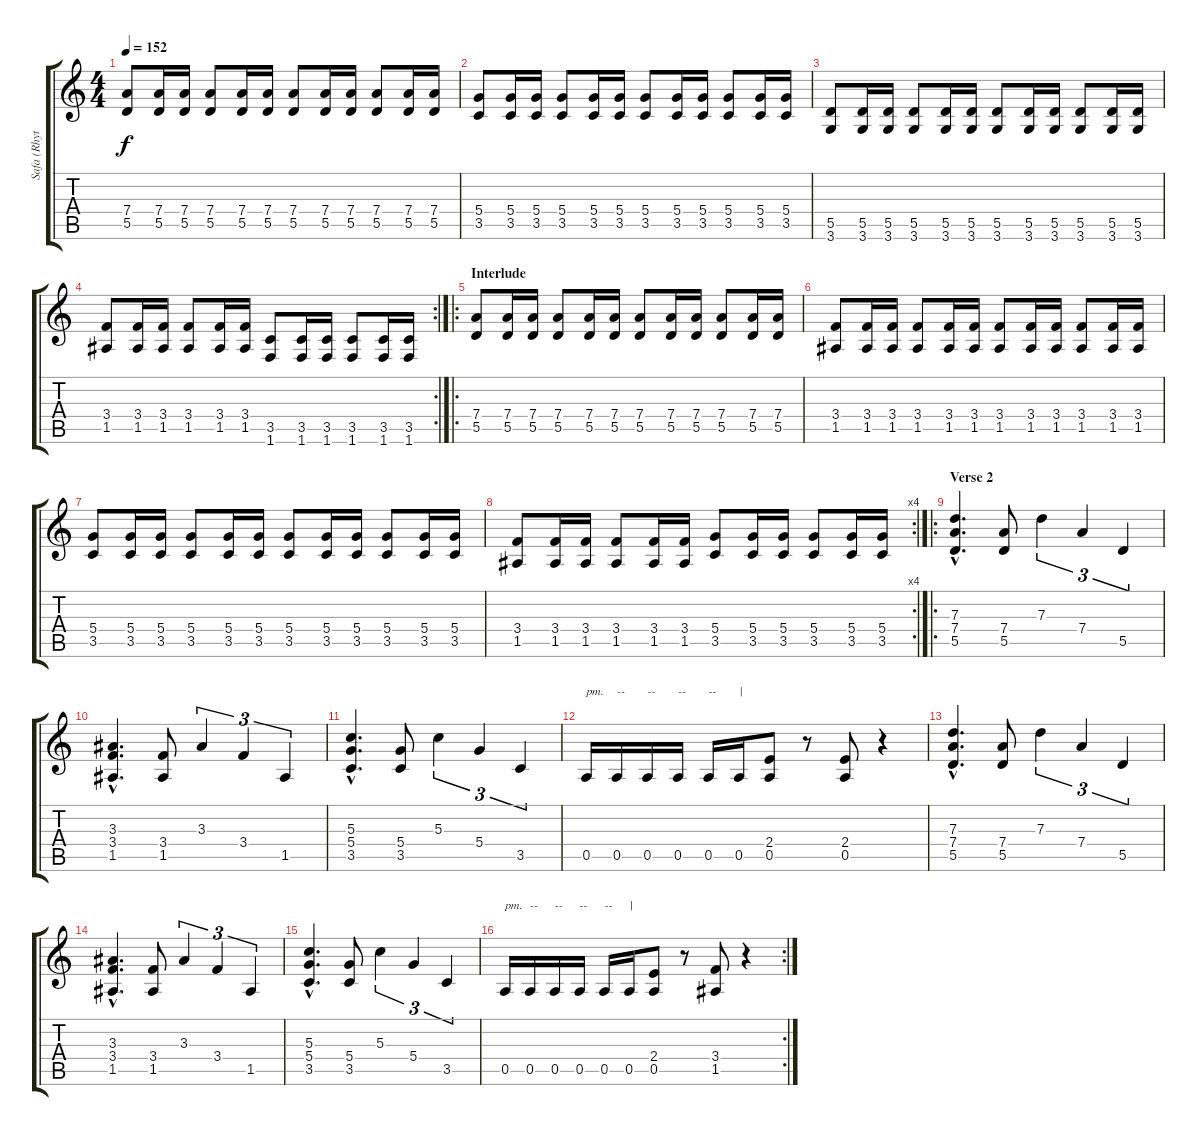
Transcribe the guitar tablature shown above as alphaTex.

\track ("Safa (Rhythm)" "Safa (Rhyt") {instrument distortionguitar}
\staff {score tabs}
\tuning (E4 B3 G3 D3 A2 E2) {hide}
\ts (4 4)
\tempo 152
\clef g2
\ks c
(7.4 5.5).8{dy f} (7.4 5.5).16 (7.4 5.5).16 (7.4 5.5).8 (7.4 5.5).16 (7.4 5.5).16 (7.4 5.5).8 (7.4 5.5).16 (7.4 5.5).16 (7.4 5.5).8 (7.4 5.5).16 (7.4 5.5).16 |
(5.4 3.5).8 (5.4 3.5).16 (5.4 3.5).16 (5.4 3.5).8 (5.4 3.5).16 (5.4 3.5).16 (5.4 3.5).8 (5.4 3.5).16 (5.4 3.5).16 (5.4 3.5).8 (5.4 3.5).16 (5.4 3.5).16 |
(5.5 3.6).8 (5.5 3.6).16 (5.5 3.6).16 (5.5 3.6).8 (5.5 3.6).16 (5.5 3.6).16 (5.5 3.6).8 (5.5 3.6).16 (5.5 3.6).16 (5.5 3.6).8 (5.5 3.6).16 (5.5 3.6).16 |
\rc 2
(3.4 1.5).8 (3.4 1.5).16 (3.4 1.5).16 (3.4 1.5).8 (3.4 1.5).16 (3.4 1.5).16 (3.5 1.6).8 (3.5 1.6).16 (3.5 1.6).16 (3.5 1.6).8 (3.5 1.6).16 (3.5 1.6).16 |
\ro
\section ("" "Interlude")
(7.4 5.5).8 (7.4 5.5).16 (7.4 5.5).16 (7.4 5.5).8 (7.4 5.5).16 (7.4 5.5).16 (7.4 5.5).8 (7.4 5.5).16 (7.4 5.5).16 (7.4 5.5).8 (7.4 5.5).16 (7.4 5.5).16 |
(3.4 1.5).8 (3.4 1.5).16 (3.4 1.5).16 (3.4 1.5).8 (3.4 1.5).16 (3.4 1.5).16 (3.4 1.5).8 (3.4 1.5).16 (3.4 1.5).16 (3.4 1.5).8 (3.4 1.5).16 (3.4 1.5).16 |
(5.4 3.5).8 (5.4 3.5).16 (5.4 3.5).16 (5.4 3.5).8 (5.4 3.5).16 (5.4 3.5).16 (5.4 3.5).8 (5.4 3.5).16 (5.4 3.5).16 (5.4 3.5).8 (5.4 3.5).16 (5.4 3.5).16 |
\rc 4
(3.4 1.5).8 (3.4 1.5).16 (3.4 1.5).16 (3.4 1.5).8 (3.4 1.5).16 (3.4 1.5).16 (5.4 3.5).8 (5.4 3.5).16 (5.4 3.5).16 (5.4 3.5).8 (5.4 3.5).16 (5.4 3.5).16 |
\ro
\section ("" "Verse 2")
(7.3{hac} 7.4{hac} 5.5{hac}).4{d} (7.4 5.5).8 7.3.4{tu (3 2)} 7.4.4{tu (3 2)} 5.5.4{tu (3 2)} |
(3.3{hac} 3.4{hac} 1.5{hac}).4{d} (3.4 1.5).8 3.3.4{tu (3 2)} 3.4.4{tu (3 2)} 1.5.4{tu (3 2)} |
(5.3{hac} 5.4{hac} 3.5{hac}).4{d} (5.4 3.5).8 5.3.4{tu (3 2)} 5.4.4{tu (3 2)} 3.5.4{tu (3 2)} |
0.5.16{txt "pm."} 0.5.16{txt "--"} 0.5.16{txt "--"} 0.5.16{txt "--"} 0.5.16{txt "--"} 0.5.16{txt "|"} (2.4 0.5).8 r.8 (2.4 0.5).8 r.4 |
(7.3{hac} 7.4{hac} 5.5{hac}).4{d} (7.4 5.5).8 7.3.4{tu (3 2)} 7.4.4{tu (3 2)} 5.5.4{tu (3 2)} |
(3.3{hac} 3.4{hac} 1.5{hac}).4{d} (3.4 1.5).8 3.3.4{tu (3 2)} 3.4.4{tu (3 2)} 1.5.4{tu (3 2)} |
(5.3{hac} 5.4{hac} 3.5{hac}).4{d} (5.4 3.5).8 5.3.4{tu (3 2)} 5.4.4{tu (3 2)} 3.5.4{tu (3 2)} |
\rc 2
0.5.16{txt "pm."} 0.5.16{txt "--"} 0.5.16{txt "--"} 0.5.16{txt "--"} 0.5.16{txt "--"} 0.5.16{txt "|"} (2.4 0.5).8 r.8 (3.4 1.5).8 r.4
